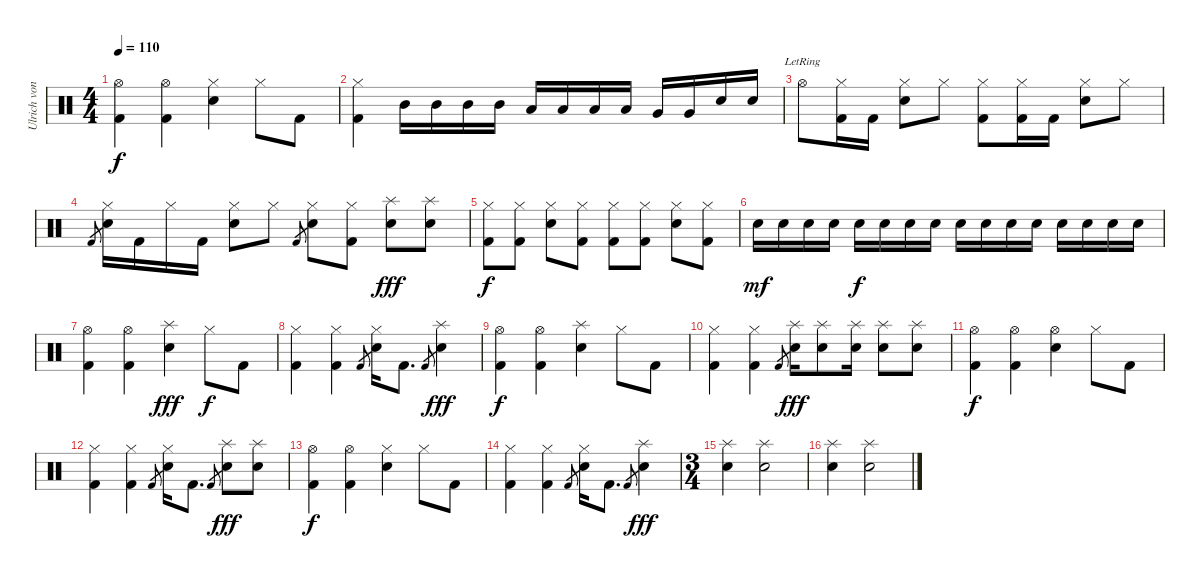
\track ("Ulrich von Jungingen" "Ulrich von") {instrument percussion}
\staff {score}
\articulation defaults
\ts (4 4)
\tempo 110
\clef neutral
\ks c
("Hi-Hat (open)" "Kick (hit) 2").4{dy f} ("Hi-Hat (open)" "Kick (hit) 2").4 ("Hi-Hat (closed)" "Snare (hit) 2").4 "Hi-Hat (closed)".8 "Kick (hit) 2".8 |
("Hi-Hat (closed)" "Kick (hit) 2").4 "Mid Tom (hit)".16 "Mid Tom (hit)".16 "Mid Tom (hit)".16 "Mid Tom (hit)".16 "Low Tom (hit)".16 "Low Tom (hit)".16 "Low Tom (hit)".16 "Low Tom (hit)".16 "Very Low Tom (hit)".16 "Very Low Tom (hit)".16 "Snare (hit) 2".16 "Snare (hit) 2".16 |
"Hi-Hat (open)"{lr}.8 ("Hi-Hat (closed)" "Kick (hit) 2").16 "Kick (hit) 2".16 ("Hi-Hat (closed)" "Snare (hit) 2").8 "Hi-Hat (closed)".8 ("Hi-Hat (closed)" "Kick (hit) 2").8 ("Hi-Hat (closed)" "Kick (hit) 2").16 "Kick (hit) 2".16 ("Hi-Hat (closed)" "Snare (hit) 2").8 "Hi-Hat (closed)".8 |
"Kick (hit) 2".8{gr} ("Hi-Hat (closed)" "Snare (hit) 2").16 "Kick (hit) 2".16 "Hi-Hat (closed)".16 "Kick (hit) 2".16 ("Hi-Hat (closed)" "Snare (hit) 2").8 "Hi-Hat (closed)".8 "Kick (hit) 2".8{gr} ("Hi-Hat (closed)" "Snare (hit) 2").8 ("Hi-Hat (closed)" "Kick (hit) 2").8 ("Splash (hit)" "Snare (hit) 2").8{dy fff} ("Splash (hit)" "Snare (hit) 2").8 |
("Hi-Hat (closed)" "Kick (hit) 2").8{dy f} ("Hi-Hat (closed)" "Kick (hit) 2").8 ("Hi-Hat (closed)" "Snare (hit) 2").8 ("Hi-Hat (closed)" "Kick (hit) 2").8 ("Hi-Hat (closed)" "Kick (hit) 2").8 ("Hi-Hat (closed)" "Kick (hit) 2").8 ("Hi-Hat (closed)" "Snare (hit) 2").8 ("Hi-Hat (closed)" "Kick (hit) 2").8 |
"Snare (hit) 2".16{dy mf} "Snare (hit) 2".16 "Snare (hit) 2".16 "Snare (hit) 2".16 "Snare (hit) 2".16{dy f} "Snare (hit) 2".16 "Snare (hit) 2".16 "Snare (hit) 2".16 "Snare (hit) 2".16 "Snare (hit) 2".16 "Snare (hit) 2".16 "Snare (hit) 2".16 "Snare (hit) 2".16 "Snare (hit) 2".16 "Snare (hit) 2".16 "Snare (hit) 2".16 |
("Hi-Hat (open)" "Kick (hit) 2").4 ("Hi-Hat (open)" "Kick (hit) 2").4 ("Splash (hit)" "Snare (hit) 2").4{dy fff} "Hi-Hat (closed)".8{dy f} "Kick (hit) 2".8 |
("Hi-Hat (closed)" "Kick (hit) 2").4 ("Hi-Hat (closed)" "Kick (hit) 2").4 "Kick (hit) 2".8{gr} ("Hi-Hat (closed)" "Snare (hit) 2").16 "Kick (hit) 2".8{d} "Kick (hit) 2".8{gr} ("Splash (hit)" "Electric Snare (hit)").4{dy fff} |
("Hi-Hat (open)" "Kick (hit) 2").4{dy f} ("Hi-Hat (open)" "Kick (hit) 2").4 ("Splash (hit)" "Snare (hit) 2").4 "Hi-Hat (closed)".8 "Kick (hit) 2".8 |
("Hi-Hat (closed)" "Kick (hit) 2").4 ("Hi-Hat (closed)" "Kick (hit) 2").4 "Kick (hit) 2".8{gr} ("Splash (hit)" "Snare (hit) 2").16{dy fff} ("Splash (hit)" "Snare (hit) 2").8 ("Splash (hit)" "Snare (hit) 2").16 ("Splash (hit)" "Snare (hit) 2").8 ("Splash (hit)" "Snare (hit) 2").8 |
("Hi-Hat (open)" "Kick (hit) 2").4{dy f} ("Hi-Hat (open)" "Kick (hit) 2").4 ("Hi-Hat (open)" "Snare (hit) 2").4 "Hi-Hat (closed)".8 "Kick (hit) 2".8 |
("Hi-Hat (closed)" "Kick (hit) 2").4 ("Hi-Hat (closed)" "Kick (hit) 2").4 "Kick (hit) 2".8{gr} ("Hi-Hat (closed)" "Snare (hit) 2").16 "Kick (hit) 2".8{d} "Kick (hit) 2".8{gr} ("Splash (hit)" "Snare (hit) 2").8{dy fff} ("Splash (hit)" "Snare (hit) 2").8 |
("Hi-Hat (open)" "Kick (hit) 2").4{dy f} ("Hi-Hat (open)" "Kick (hit) 2").4 ("Hi-Hat (closed)" "Snare (hit) 2").4 "Hi-Hat (closed)".8 "Kick (hit) 2".8 |
("Hi-Hat (closed)" "Kick (hit) 2").4 ("Hi-Hat (closed)" "Kick (hit) 2").4 "Kick (hit) 2".8{gr} ("Hi-Hat (closed)" "Snare (hit) 2").16 "Kick (hit) 2".8{d} "Kick (hit) 2".8{gr} ("Splash (hit)" "Snare (hit) 2").4{dy fff} |
\ts (3 4)
("Splash (hit)" "Snare (hit) 2").4 ("Splash (hit)" "Snare (hit) 2").2 |
("Splash (hit)" "Snare (hit) 2").4 ("Splash (hit)" "Snare (hit) 2").2
